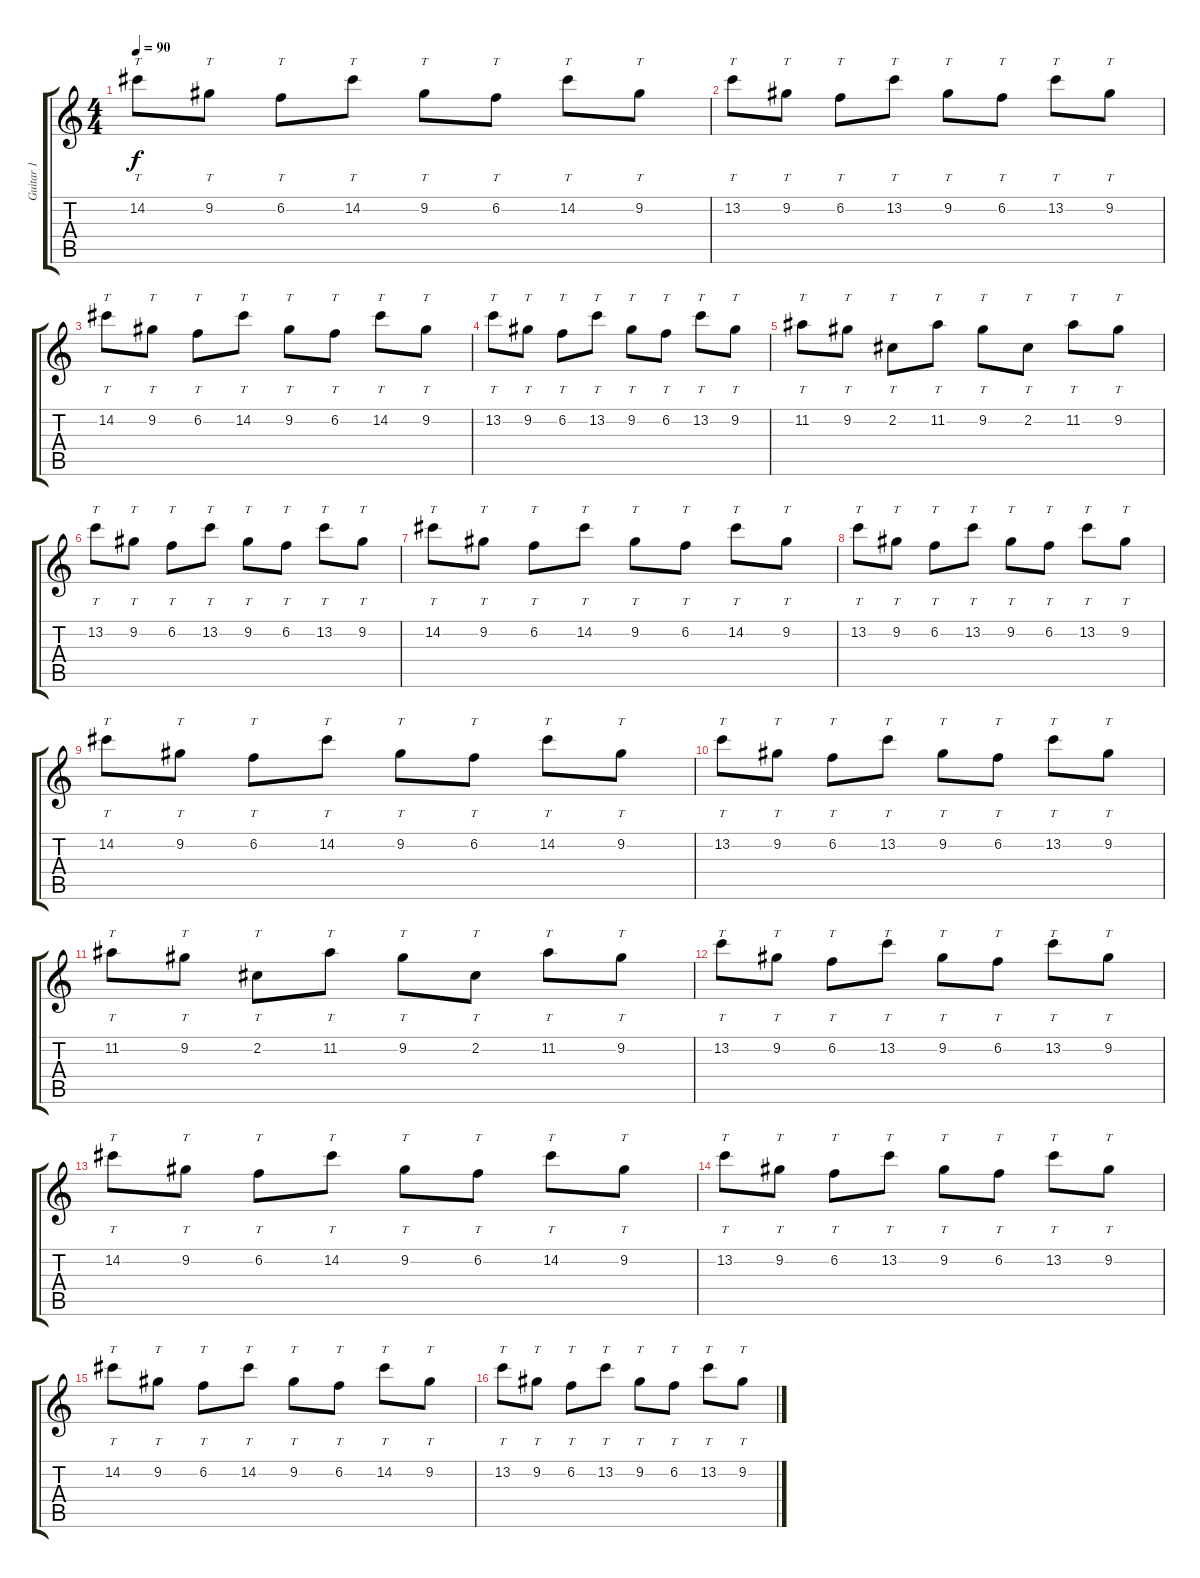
\track ("Guitar 1" "Guitar 1") {instrument overdrivenguitar}
\staff {score tabs}
\tuning (E4 B3 G3 D3 A2 E2) {hide}
\ts (4 4)
\tempo 90
\clef g2
\ks c
14.2.8{tt dy f} 9.2.8{tt} 6.2.8{tt} 14.2.8{tt} 9.2.8{tt} 6.2.8{tt} 14.2.8{tt} 9.2.8{tt} |
13.2.8{tt} 9.2.8{tt} 6.2.8{tt} 13.2.8{tt} 9.2.8{tt} 6.2.8{tt} 13.2.8{tt} 9.2.8{tt} |
14.2.8{tt} 9.2.8{tt} 6.2.8{tt} 14.2.8{tt} 9.2.8{tt} 6.2.8{tt} 14.2.8{tt} 9.2.8{tt} |
13.2.8{tt} 9.2.8{tt} 6.2.8{tt} 13.2.8{tt} 9.2.8{tt} 6.2.8{tt} 13.2.8{tt} 9.2.8{tt} |
11.2.8{tt} 9.2.8{tt} 2.2.8{tt} 11.2.8{tt} 9.2.8{tt} 2.2.8{tt} 11.2.8{tt} 9.2.8{tt} |
13.2.8{tt} 9.2.8{tt} 6.2.8{tt} 13.2.8{tt} 9.2.8{tt} 6.2.8{tt} 13.2.8{tt} 9.2.8{tt} |
14.2.8{tt} 9.2.8{tt} 6.2.8{tt} 14.2.8{tt} 9.2.8{tt} 6.2.8{tt} 14.2.8{tt} 9.2.8{tt} |
13.2.8{tt} 9.2.8{tt} 6.2.8{tt} 13.2.8{tt} 9.2.8{tt} 6.2.8{tt} 13.2.8{tt} 9.2.8{tt} |
14.2.8{tt} 9.2.8{tt} 6.2.8{tt} 14.2.8{tt} 9.2.8{tt} 6.2.8{tt} 14.2.8{tt} 9.2.8{tt} |
13.2.8{tt} 9.2.8{tt} 6.2.8{tt} 13.2.8{tt} 9.2.8{tt} 6.2.8{tt} 13.2.8{tt} 9.2.8{tt} |
11.2.8{tt} 9.2.8{tt} 2.2.8{tt} 11.2.8{tt} 9.2.8{tt} 2.2.8{tt} 11.2.8{tt} 9.2.8{tt} |
13.2.8{tt} 9.2.8{tt} 6.2.8{tt} 13.2.8{tt} 9.2.8{tt} 6.2.8{tt} 13.2.8{tt} 9.2.8{tt} |
14.2.8{tt} 9.2.8{tt} 6.2.8{tt} 14.2.8{tt} 9.2.8{tt} 6.2.8{tt} 14.2.8{tt} 9.2.8{tt} |
13.2.8{tt} 9.2.8{tt} 6.2.8{tt} 13.2.8{tt} 9.2.8{tt} 6.2.8{tt} 13.2.8{tt} 9.2.8{tt} |
14.2.8{tt} 9.2.8{tt} 6.2.8{tt} 14.2.8{tt} 9.2.8{tt} 6.2.8{tt} 14.2.8{tt} 9.2.8{tt} |
13.2.8{tt} 9.2.8{tt} 6.2.8{tt} 13.2.8{tt} 9.2.8{tt} 6.2.8{tt} 13.2.8{tt} 9.2.8{tt}
